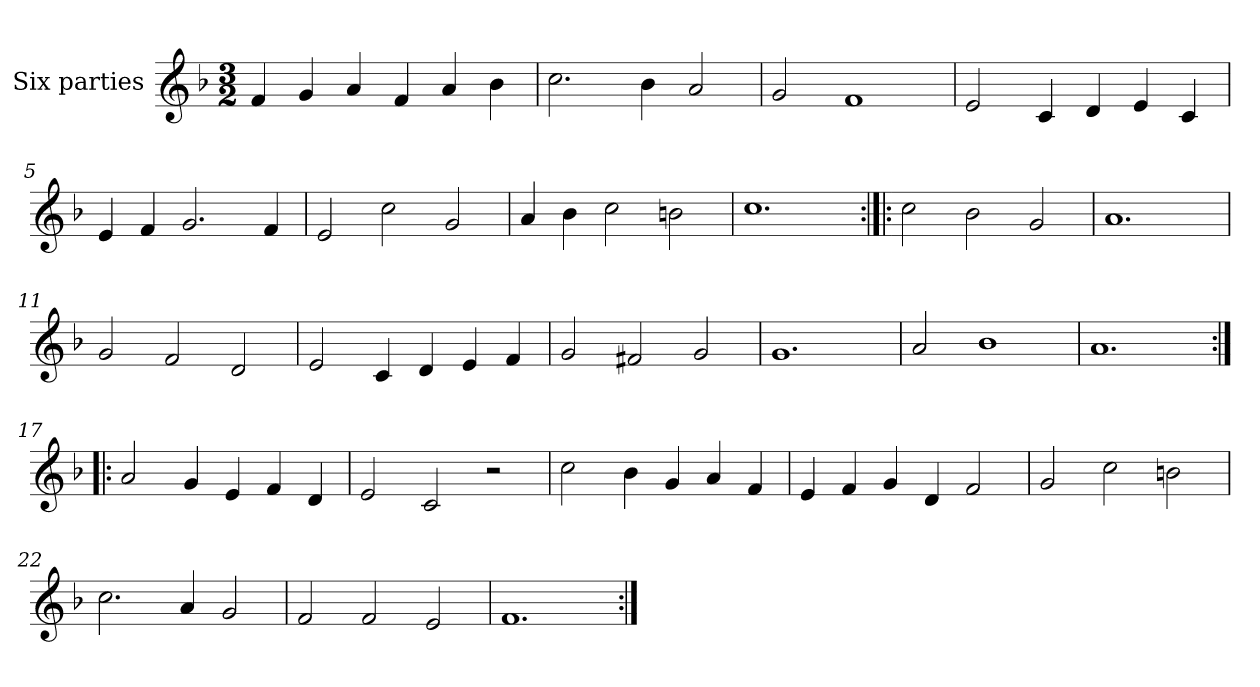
**kern
*part1
*staff1
*I"Six parties
*clefG2
*k[b-]
*M3/2
*MM180
=1
4f/
4g/
4a/
4f/
4a/
4b-\
=2
2.cc\
4b-\
2a/
=3
2g/
1f
=4
2e/
4c/
4d/
4e/
4c/
=5
4e/
4f/
2.g/
4f/
=6
2e/
2cc\
2g/
=7
4a/
4b-\
2cc\
2bn\
=8
1.cc
=9:|!|:
2cc\
2b-\
2g/
=10
1.a
=11
2g/
2f/
2d/
=12
2e/
4c/
4d/
4e/
4f/
=13
2g/
2f#X/
2g/
=14
1.g
=15
2a/
1b-
=16
1.a
=17:|!|:
2a/
4g/
4e/
4f/
4d/
=18
2e/
2c/
2r
=19
2cc\
4b-\
4g/
4a/
4f/
=20
4e/
4f/
4g/
4d/
2f/
=21
2g/
2cc\
2bn\
=22
2.cc\
4a/
2g/
=23
2f/
2f/
2e/
=24
1.f
=:|!
*-
